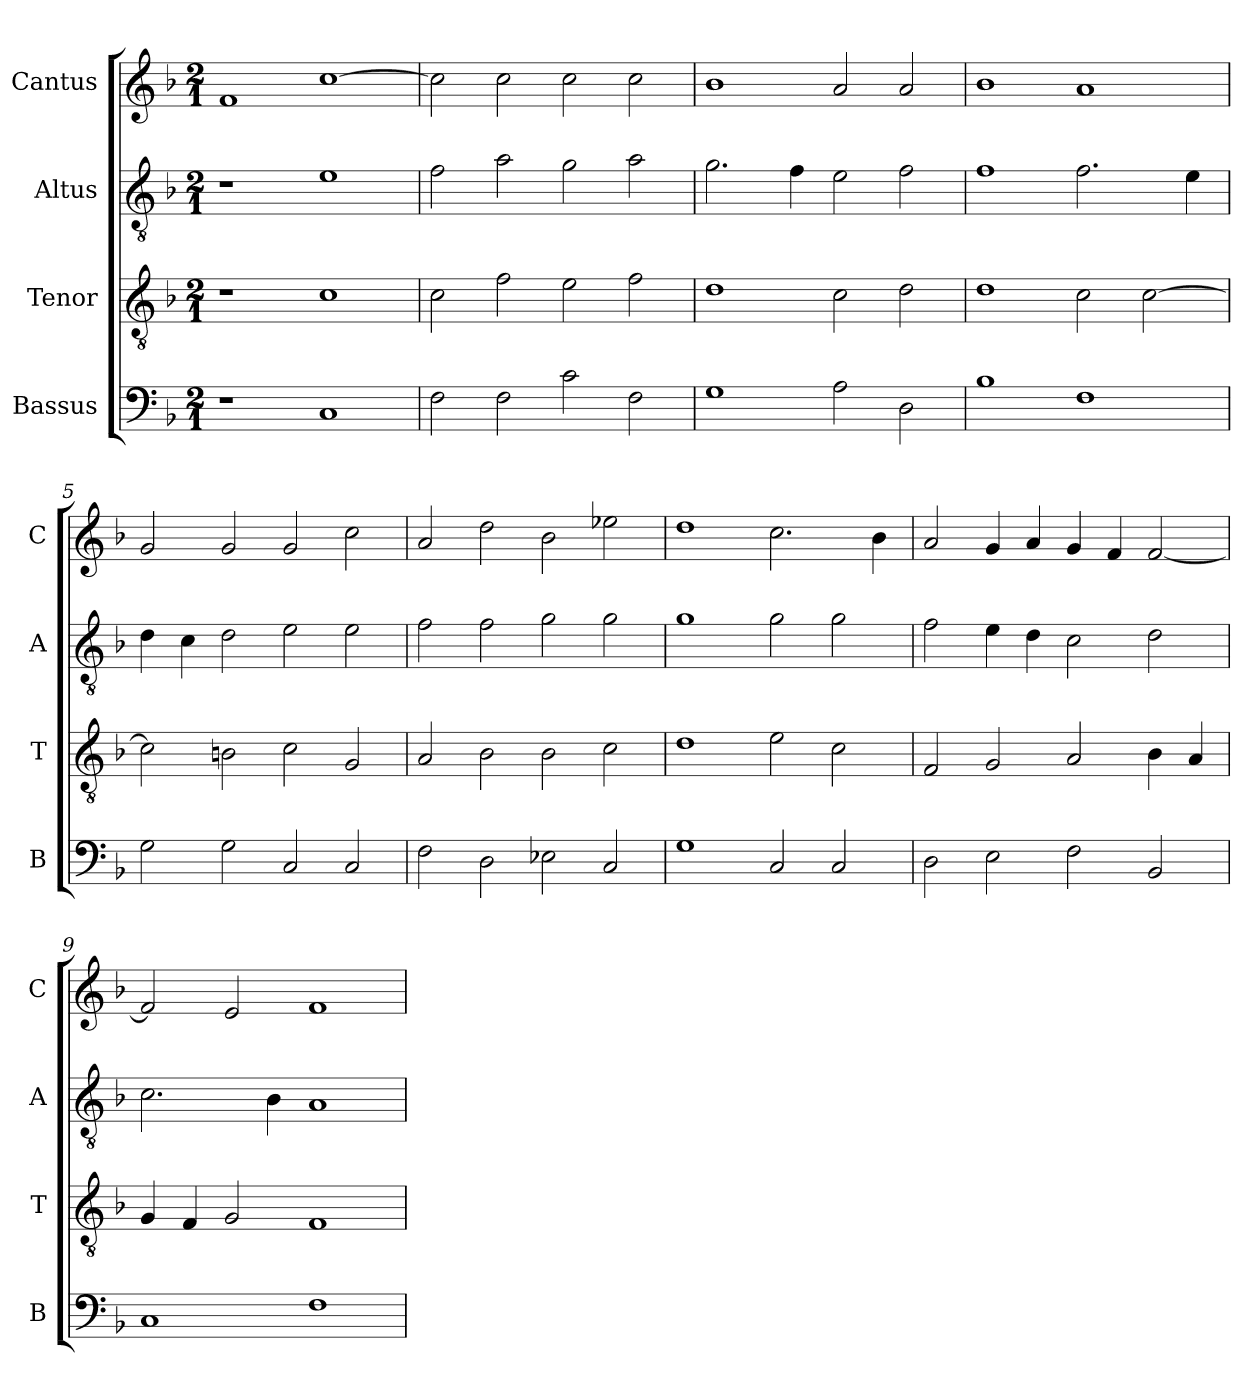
**kern	**kern	**kern	**kern
*part4	*part3	*part2	*part1
*staff4	*staff3	*staff2	*staff1
*I"Bassus	*I"Tenor	*I"Altus	*I"Cantus
*I'B	*I'T	*I'A	*I'C
*clefF4	*clefGv2	*clefGv2	*clefG2
*k[b-]	*k[b-]	*k[b-]	*k[b-]
*M2/1	*M2/1	*M2/1	*M2/1
=1	=1	=1	=1
1r	1r	1r	1f
1C	1c	1e	[1cc
=2	=2	=2	=2
2F	2c	2f	2cc]
2F	2f	2a	2cc
2c	2e	2g	2cc
2F	2f	2a	2cc
=3	=3	=3	=3
1G	1d	2.g	1b-
.	.	4f	.
2A	2c	2e	2a
2D	2d	2f	2a
=4	=4	=4	=4
1B-	1d	1f	1b-
1F	2c	2.f	1a
.	[2c	.	.
.	.	4e	.
=5	=5	=5	=5
2G	2c]	4d	2g
.	.	4c	.
2G	2Bn	2d	2g
2C	2c	2e	2g
2C	2G	2e	2cc
=6	=6	=6	=6
2F	2A	2f	2a
2D	2B-	2f	2dd
2E-X	2B-	2g	2b-
2C	2c	2g	2ee-X
=7	=7	=7	=7
1G	1d	1g	1dd
2C	2e	2g	2.cc
2C	2c	2g	.
.	.	.	4b-
=8	=8	=8	=8
2D	2F	2f	2a
2E	2G	4e	4g
.	.	4d	4a
2F	2A	2c	4g
.	.	.	4f
2BB-	4B-	2d	[2f
.	4A	.	.
=9	=9	=9	=9
1C	4G	2.c	2f]
.	4F	.	.
.	2G	.	2e
.	.	4B-	.
1F	1F	1A	1f
=	=	=	=
*-	*-	*-	*-
